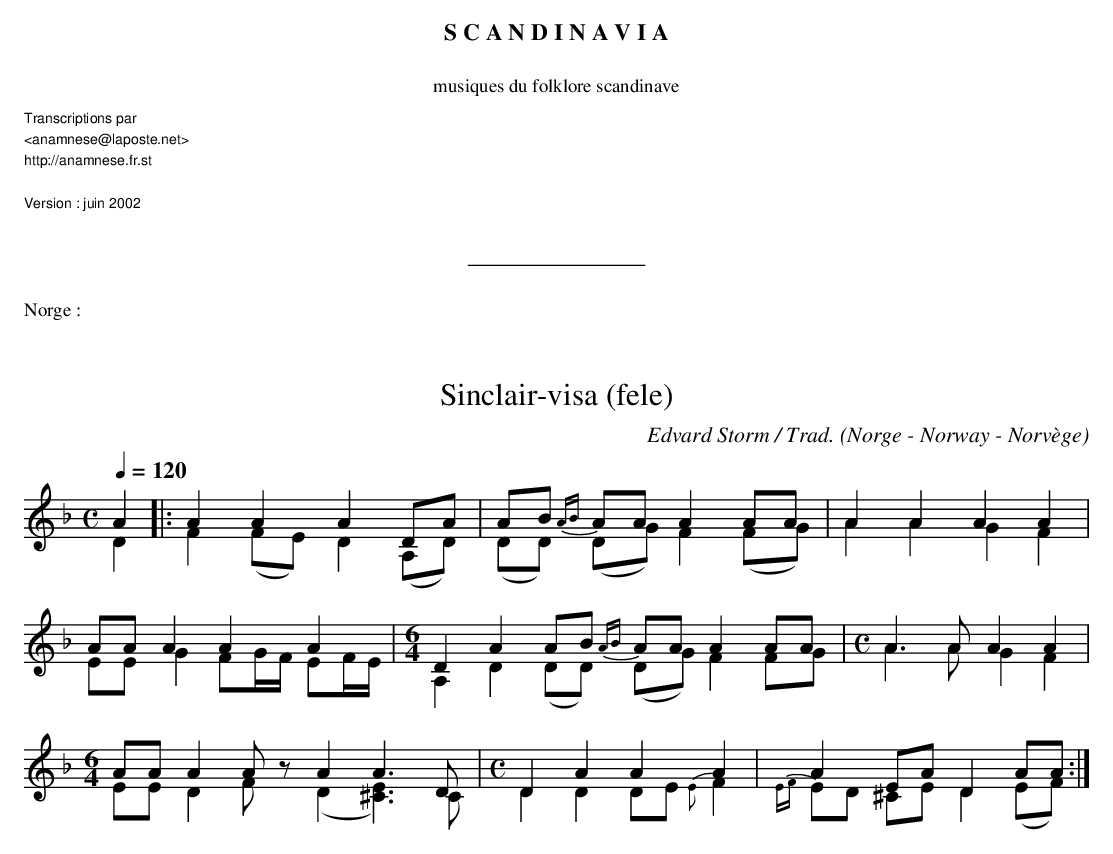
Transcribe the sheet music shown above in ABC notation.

X:1
T:Sinclair-visa (fele)
C:Edvard Storm / Trad.
O:Norge - Norway - Norvège
M:C
L:1/8
Q:1/4=120
K:F
V:1
%%staves (1 2)
A2 |: A2 A2 A2 DA | AB {AB}AA A2 AA | A2 A2 A2 A2 |
AA A2 A2 A2 | [M:6/4] D2 A2 AB {AB}AA A2 AA | [M:C] A3 A A2 A2 |
[M:6/4]AA A2 Az A2A3D | [M:C]D2 A2A2A2 | A2 EAD2AA :|
V:2
D2 |: F2(FE)D2 (A,D)| (DD) (DG) F2 (FG) | A2 A2 G2F2 |
EEG2FG/F/ EF/E/ | [M:6/4] A,2 D2 (DD) (DG) F2 FG | [M:C] A3 A G2F2 |
[M:6/4] EED2 Fz (D2[^C3E3]) C | [M:C]D2D2 DE {E}F2 | {EF}ED ^CED2 (EF) :|
